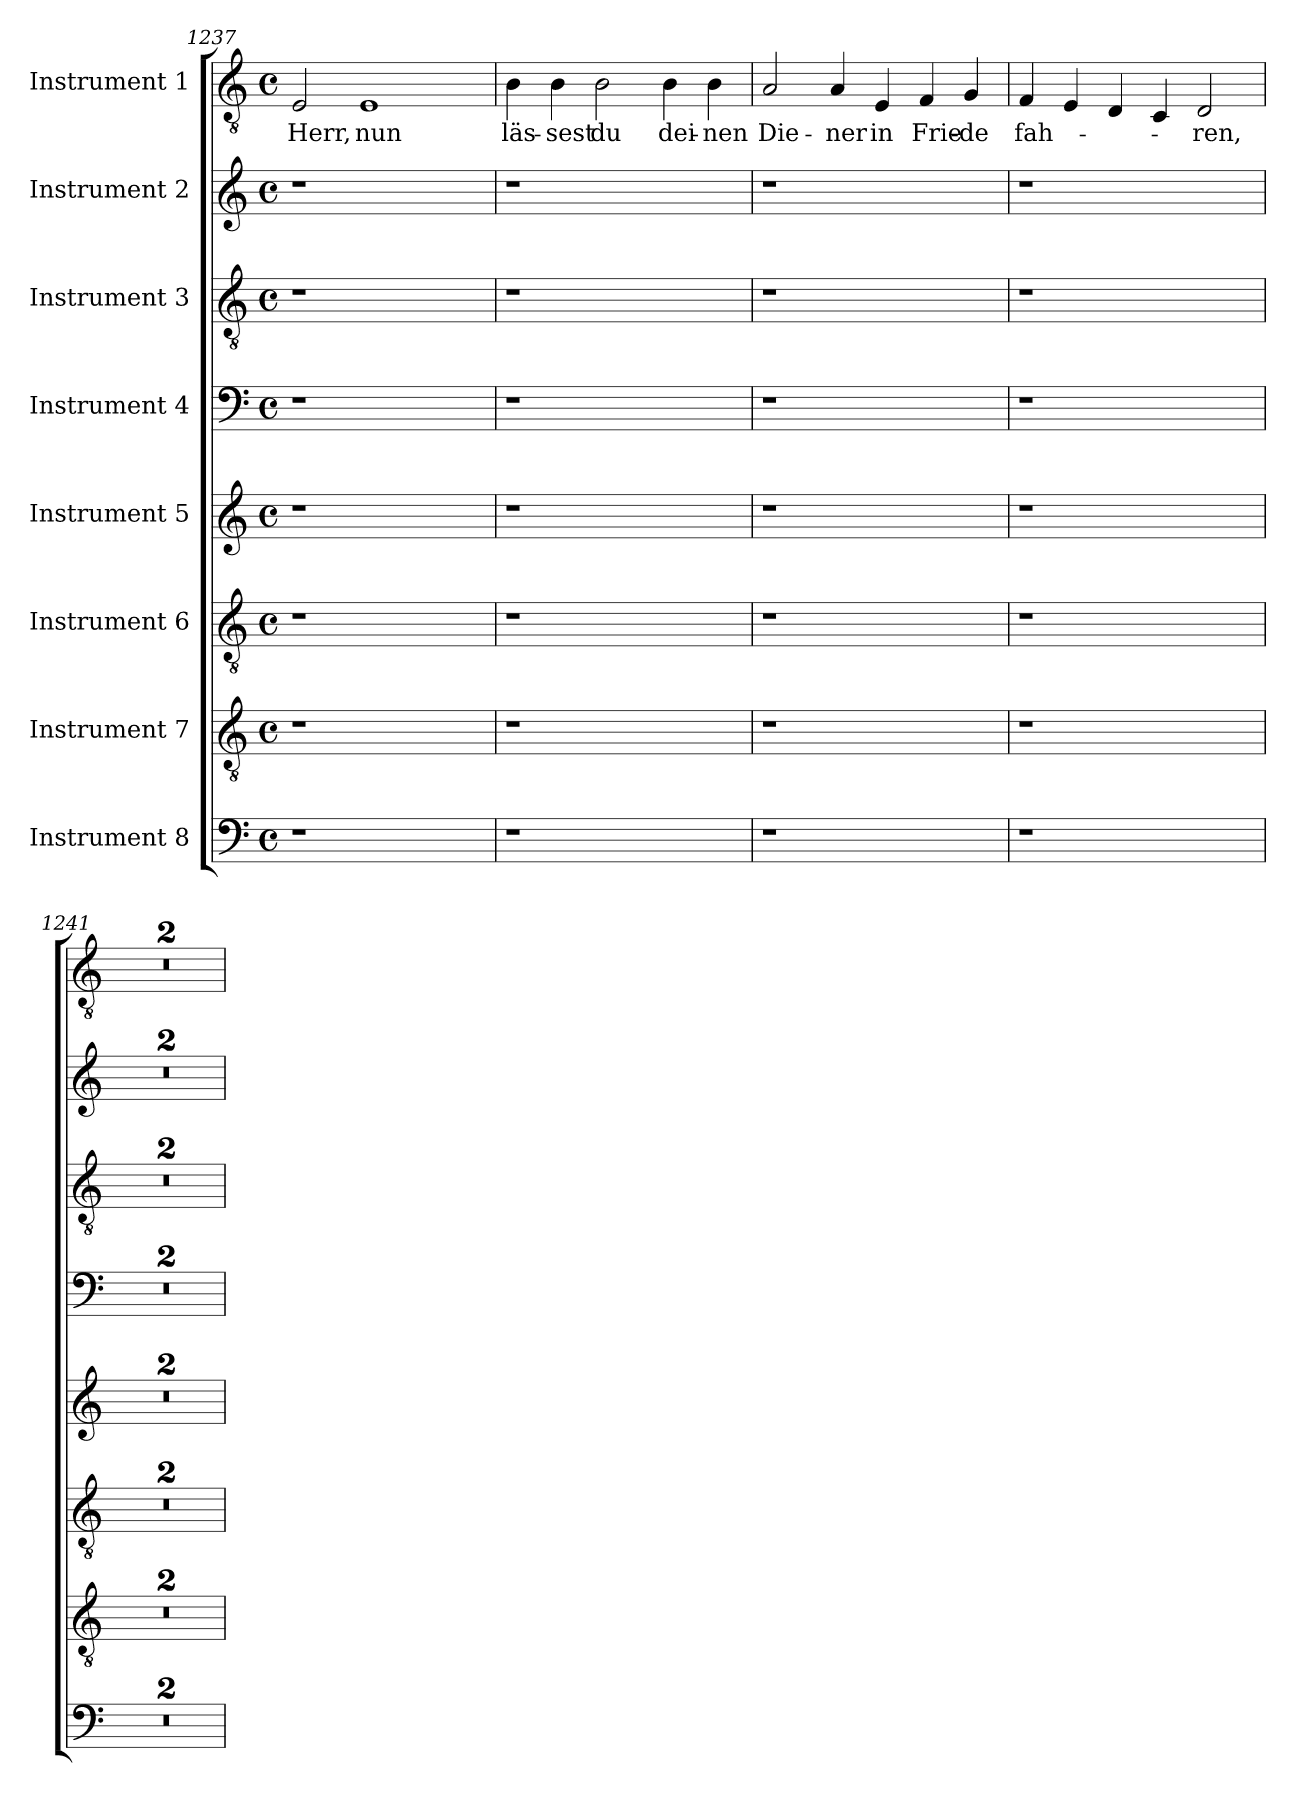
**kern	**kern	**kern	**kern	**kern	**kern	**kern	**kern	**text
*part8	*part7	*part6	*part5	*part4	*part3	*part2	*part1	*part1
*staff8	*staff7	*staff6	*staff5	*staff4	*staff3	*staff2	*staff1	*staff1
*I"Instrument 8	*I"Instrument 7	*I"Instrument 6	*I"Instrument 5	*I"Instrument 4	*I"Instrument 3	*I"Instrument 2	*I"Instrument 1	*
*clefF4	*clefGv2	*clefGv2	*clefG2	*clefF4	*clefGv2	*clefG2	*clefGv2	*
*M4/4	*M4/4	*M4/4	*M4/4	*M4/4	*M4/4	*M4/4	*M4/4	*
*met(c)	*met(c)	*met(c)	*met(c)	*met(c)	*met(c)	*met(c)	*met(c)	*
=1237	=1237	=1237	=1237	=1237	=1237	=1237	=1237	=1237
!	!	!	!	!	!	!	!	!LO:LY:b:cj
1r	1r	1r	1r	1r	1r	1r	2E/	Herr,
!	!	!	!	!	!	!	!	!LO:LY:b:cj
.	.	.	.	.	.	.	1E	nun
2ryy	2ryy	2ryy	2ryy	2ryy	2ryy	2ryy	.	.
=1238	=1238	=1238	=1238	=1238	=1238	=1238	=1238	=1238
!	!	!	!	!	!	!	!	!LO:LY:b
1r	1r	1r	1r	1r	1r	1r	4B\	läs-
!	!	!	!	!	!	!	!	!LO:LY:b:rj
.	.	.	.	.	.	.	4B\	-sest
!	!	!	!	!	!	!	!	!LO:LY:b:cj
.	.	.	.	.	.	.	2B\	du
!	!	!	!	!	!	!	!	!LO:LY:b
2ryy	2ryy	2ryy	2ryy	2ryy	2ryy	2ryy	4B\	dei-
!	!	!	!	!	!	!	!	!LO:LY:b:rj
.	.	.	.	.	.	.	4B\	-nen
=1239	=1239	=1239	=1239	=1239	=1239	=1239	=1239	=1239
!	!	!	!	!	!	!	!	!LO:LY:b:cj
1r	1r	1r	1r	1r	1r	1r	2A/	Die-
!	!	!	!	!	!	!	!	!LO:LY:b:cj
.	.	.	.	.	.	.	4A/	-ner
!	!	!	!	!	!	!	!	!LO:LY:b:cj
.	.	.	.	.	.	.	4E/	in
!	!	!	!	!	!	!	!	!LO:LY:b:cj
2ryy	2ryy	2ryy	2ryy	2ryy	2ryy	2ryy	4F/	Frie-
!	!	!	!	!	!	!	!	!LO:LY:b:rj
.	.	.	.	.	.	.	4G/	-de
!!LO:LB:g=z
=1240	=1240	=1240	=1240	=1240	=1240	=1240	=1240	=1240
!	!	!	!	!	!	!	!	!LO:LY:b:cj
1r	1r	1r	1r	1r	1r	1r	4F/	fah-
.	.	.	.	.	.	.	4E/	.
.	.	.	.	.	.	.	4D/	.
.	.	.	.	.	.	.	4C/	.
!	!	!	!	!	!	!	!	!LO:LY:b:cj
2ryy	2ryy	2ryy	2ryy	2ryy	2ryy	2ryy	2D/	-ren,
=1241	=1241	=1241	=1241	=1241	=1241	=1241	=1241	=1241
1r	1r	1r	1r	1r	1r	1r	1r	.
=1242	=1242	=1242	=1242	=1242	=1242	=1242	=1242	=1242
1r	1r	1r	1r	1r	1r	1r	1r	.
=	=	=	=	=	=	=	=	=
*-	*-	*-	*-	*-	*-	*-	*-	*-
